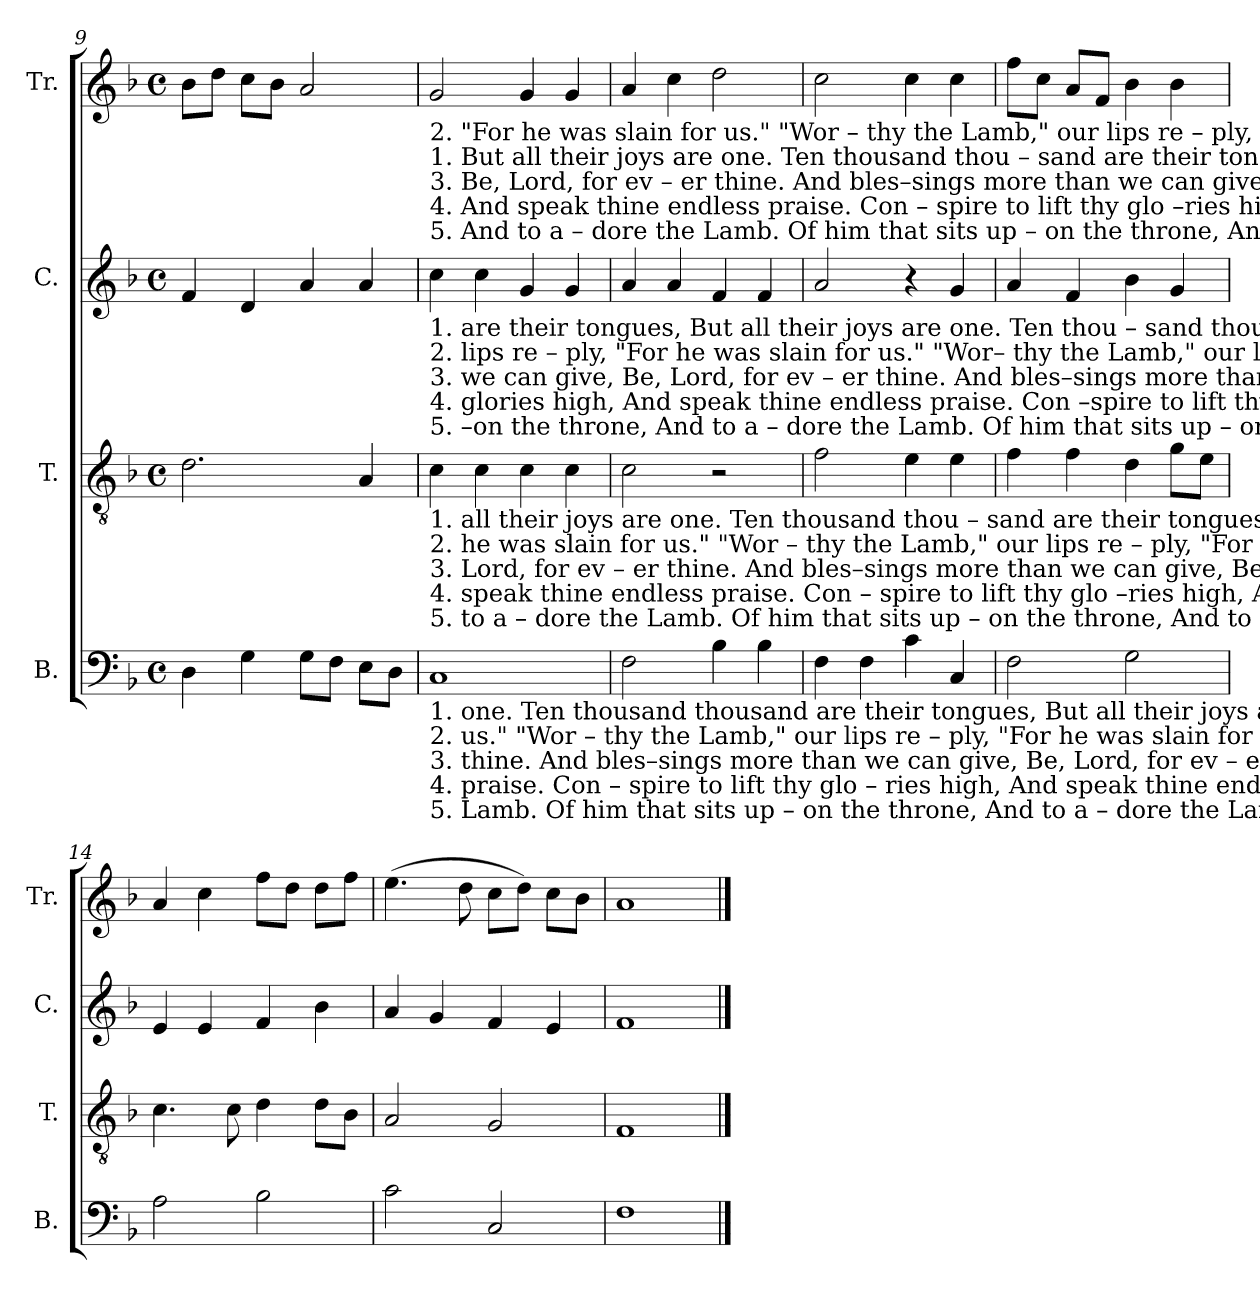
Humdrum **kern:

**kern	**kern	**kern	**kern
*part4	*part3	*part2	*part1
*staff4	*staff3	*staff2	*staff1
*I"B.	*I"T.	*I"C.	*I"Tr.
*I'B.	*I'T.	*I'C.	*I'Tr.
*clefF4	*clefGv2	*clefG2	*clefG2
*k[b-]	*k[b-]	*k[b-]	*k[b-]
*M4/4	*M4/4	*M4/4	*M4/4
*met(c)	*met(c)	*met(c)	*met(c)
=9	=9	=9	=9
4D\	2.d\	4f/	8b-\L
.	.	.	8dd\J
4G\	.	4d/	8cc\L
.	.	.	8b-\J
8G\L	.	4a/	2a/
8F\J	.	.	.
8E\L	4A/	4a/	.
8D\J	.	.	.
!!LO:LB:g=z
=10	=10	=10	=10
!	!	!	!LO:TX:b:t=2.  "For          he   was  slain   for   us."          "Wor   –  thy   the    Lamb,"   our    lips    re     –     ply,   "For     he       was       slain _______      for         us."
!	!	!	!LO:TX:b:t=1.   But           all  their  joys  are  one.           Ten        thousand     thou – sand   are    their  tongues,  But      all       their     joys ________    are       one.
!	!	!	!LO:TX:b:t=3.   Be,           Lord,  for  ev  – er  thine.           And        bles–sings  more    than   we    can         give,   Be,      Lord,   for         ev        –        –       er        thine.
!	!	!	!LO:TX:b:t=4.   And    speak  thine  endless  praise.          Con   –   spire  to      lift        thy     glo –ries         high,   And    speak  thine     end      –        –      less      praise.
!	!	!	!LO:TX:b:t=5.   And           to  a – dore  the  Lamb.            Of          him   that    sits       up  –  on     the     throne,   And     to       a    –     dore ________   the      Lamb.
!	!	!LO:TX:b:t=1.   are their tongues,  But all  their joys are one.                 Ten    thou – sand   thou –sand       are  their tongues,  But        all   their    joys     are        one.	!
!	!	!LO:TX:b:t=2.   lips  re  –  ply,   "For  he  was  slain  for   us."                 "Wor– thy      the     Lamb,"  our      lips     re   –  ply,     "For       he    was    slain      for         us."	!
!	!	!LO:TX:b:t=3.   we  can  give,    Be,  Lord,  for  ev – er  thine.                  And    bles–sings    more    than      we    can     give,      Be,      Lord,   for      ev   –   er     thine.	!
!	!	!LO:TX:b:t=4.   glories high,   And  speak thine endless praise.                 Con –spire    to       lift       thy        glo – ries     high,    And     speak  thine  end –   less  praise.	!
!	!	!LO:TX:b:t=5.   –on the throne,  And to  a – dore  the   Lamb.                 Of     him     that      sits      up   –    on     the  throne,    And      to       a  –   dore      the   Lamb.	!
!	!LO:TX:b:t=1.   all  their  joys  are  one.                            Ten        thousand     thou – sand   are    their  tongues,  But      all       their     joys ________    are       one.	!	!
!	!LO:TX:b:t=2.   he   was  slain   for   us."                          "Wor   –  thy   the    Lamb,"   our    lips    re     –     ply,   "For     he       was       slain _______      for         us."	!	!
!	!LO:TX:b:t=3.   Lord,  for  ev  – er  thine.                          And        bles–sings  more    than   we    can         give,   Be,      Lord,   for         ev        –        –       er        thine.	!	!
!	!LO:TX:b:t=4.   speak  thine  endless  praise.                    Con   –   spire  to      lift        thy     glo –ries         high,   And    speak  thine     end      –        –      less      praise.	!	!
!	!LO:TX:b:t=5.    to  a – dore   the   Lamb.                           Of        him   that    sits        up  –  on     the     throne,   And     to       a    –     dore ________   the      Lamb.	!	!
!LO:TX:b:t=1.    one.                         Ten         thousand   thousand  are  their  tongues,          But                   all                their                joys               are                   one.	!	!	!
!LO:TX:b:t=2.    us."                         "Wor   –  thy   the  Lamb,"  our  lips  re – ply,                 "For                   he                was                 slain               for                     us."	!	!	!
!LO:TX:b:t=3.    thine.                        And       bles–sings  more  than  we  can  give,               Be,                    Lord,            for                   ev        –        er                   thine.	!	!	!
!LO:TX:b:t=4.    praise.                      Con  –   spire   to     lift   thy glo  – ries    high,                And                  speak          thine               end       –       less                praise.	!	!	!
!LO:TX:b:t=5.    Lamb.                        Of         him    that   sits  up – on    the  throne,               And                  to                a          –         dore               the                 Lamb.	!	!	!
1C	4c\	4cc\	2g/
.	4c\	4cc\	.
.	4c\	4g/	4g/
.	4c\	4g/	4g/
=11	=11	=11	=11
2F\	2c\	4a/	4a/
.	.	4a/	4cc\
4B-\	2r	4f/	2dd\
4B-\	.	4f/	.
=12	=12	=12	=12
4F\	2f\	2a/	2cc\
4F\	.	.	.
4c\	4e\	4r	4cc\
4C/	4e\	4g/	4cc\
=13	=13	=13	=13
2F\	4f\	4a/	8ff\L
.	.	.	8cc\J
.	4f\	4f/	8a/L
.	.	.	8f/J
2G\	4d\	4b-\	4b-\
.	8g\L	4g/	4b-\
.	8e\J	.	.
=14	=14	=14	=14
2A\	4.c\	4e/	4a/
.	.	4e/	4cc\
.	8c\	.	.
2B-\	4d\	4f/	8ff\L
.	.	.	8dd\J
.	8d\L	4b-\	8dd\L
.	8B-\J	.	8ff\J
=15	=15	=15	=15
2c\	2A/	4a/	(4.ee\
.	.	4g/	.
.	.	.	8dd\
2C/	2G/	4f/	8cc\L
.	.	.	8dd\J)
.	.	4e/	8cc\L
.	.	.	8b-\J
=16	=16	=16	=16
1F	1F	1f	1a
==	==	==	==
*-	*-	*-	*-
